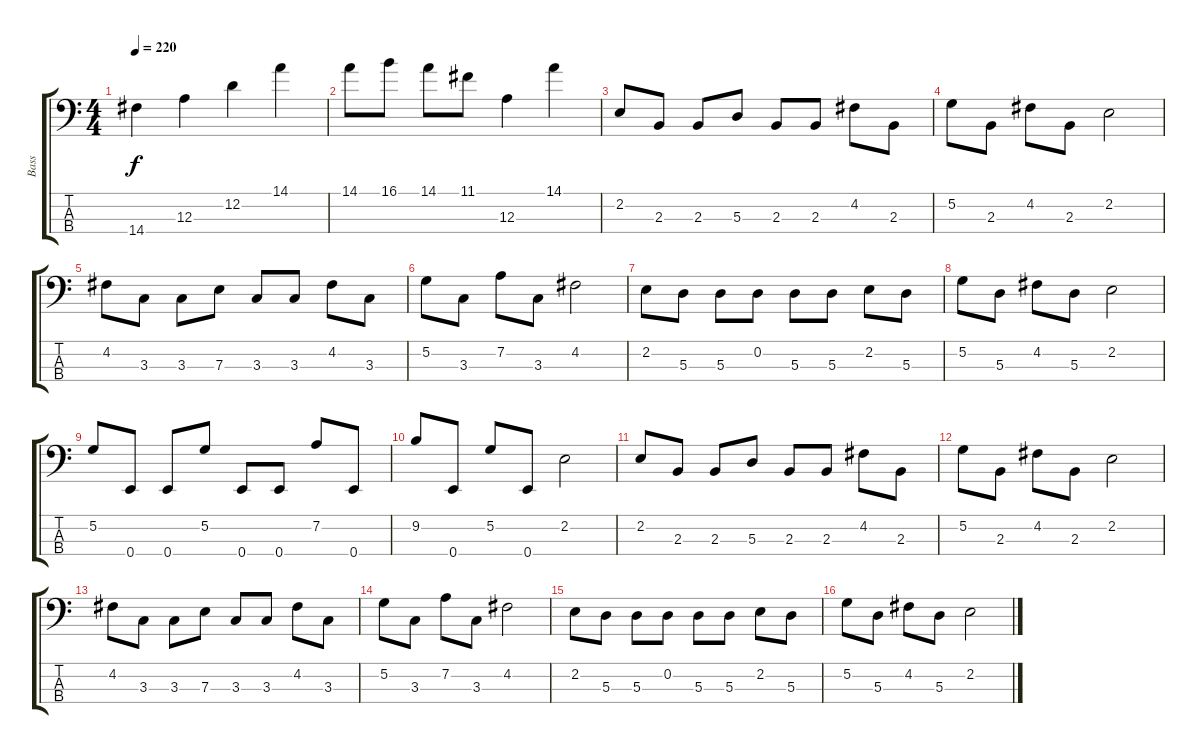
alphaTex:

\track ("Bass" "Bass") {instrument electricbassfinger}
\staff {score tabs}
\tuning (G2 D2 A1 E1) {hide}
\ts (4 4)
\tempo 220
\clef f4
\ks c
14.4.4{dy f} 12.3.4 12.2.4 14.1.4 |
14.1.8 16.1.8 14.1.8 11.1.8 12.3.4 14.1.4 |
2.2.8 2.3.8 2.3.8 5.3.8 2.3.8 2.3.8 4.2.8 2.3.8 |
5.2.8 2.3.8 4.2.8 2.3.8 2.2.2 |
4.2.8 3.3.8 3.3.8 7.3.8 3.3.8 3.3.8 4.2.8 3.3.8 |
5.2.8 3.3.8 7.2.8 3.3.8 4.2.2 |
2.2.8 5.3.8 5.3.8 0.2.8 5.3.8 5.3.8 2.2.8 5.3.8 |
5.2.8 5.3.8 4.2.8 5.3.8 2.2.2 |
5.2.8 0.4.8 0.4.8 5.2.8 0.4.8 0.4.8 7.2.8 0.4.8 |
9.2.8 0.4.8 5.2.8 0.4.8 2.2.2 |
2.2.8 2.3.8 2.3.8 5.3.8 2.3.8 2.3.8 4.2.8 2.3.8 |
5.2.8 2.3.8 4.2.8 2.3.8 2.2.2 |
4.2.8 3.3.8 3.3.8 7.3.8 3.3.8 3.3.8 4.2.8 3.3.8 |
5.2.8 3.3.8 7.2.8 3.3.8 4.2.2 |
2.2.8 5.3.8 5.3.8 0.2.8 5.3.8 5.3.8 2.2.8 5.3.8 |
5.2.8 5.3.8 4.2.8 5.3.8 2.2.2
